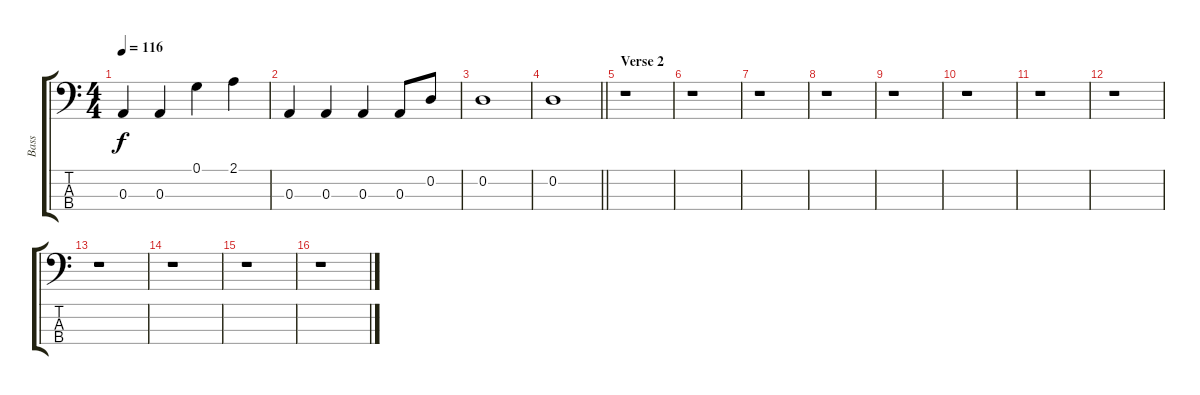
\track ("Bass" "Bass") {instrument electricbasspick}
\staff {score tabs}
\tuning (G2 D2 A1 E1) {hide}
\ts (4 4)
\tempo 116
\clef f4
\ks c
0.3.4{dy f} 0.3.4 0.1.4 2.1.4 |
0.3.4 0.3.4 0.3.4 0.3.8 0.2.8 |
0.2.1 |
\barLineRight lightlight
0.2.1 |
\section ("" "Verse 2")
r.1 |
r.1 |
r.1 |
r.1 |
r.1 |
r.1 |
r.1 |
r.1 |
r.1 |
r.1 |
r.1 |
r.1
